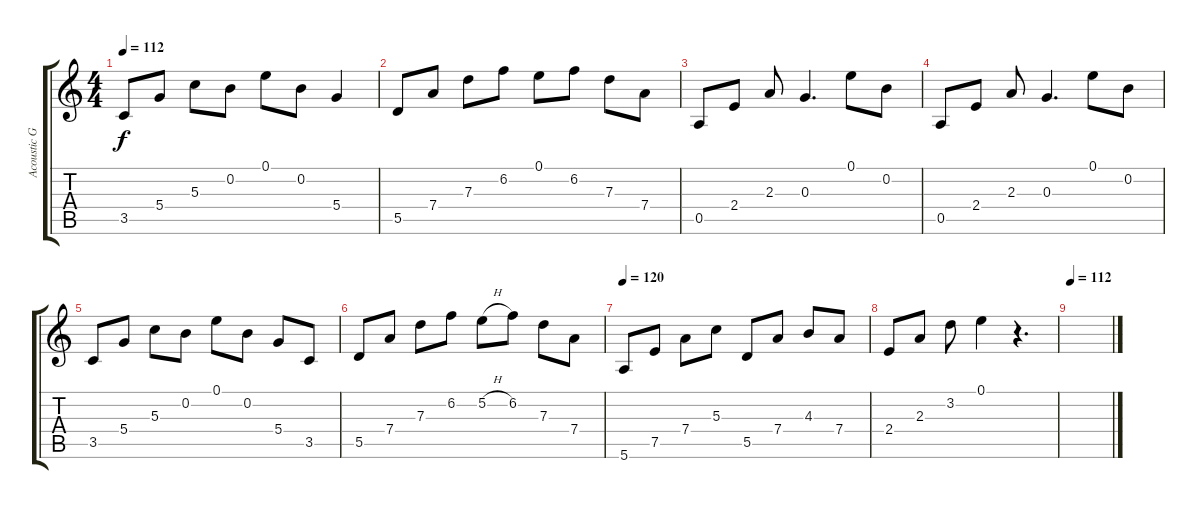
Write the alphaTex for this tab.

\track ("Acoustic G." "Acoustic G") {instrument acousticguitarsteel}
\staff {score tabs}
\tuning (E4 B3 G3 D3 A2 E2) {hide}
\ts (4 4)
\tempo 112
\clef g2
\ks c
3.5.8{dy f} 5.4.8 5.3.8 0.2.8 0.1.8 0.2.8 5.4.4 |
5.5.8 7.4.8 7.3.8 6.2.8 0.1.8 6.2.8 7.3.8 7.4.8 |
0.5.8 2.4.8 2.3.8 0.3.4{d} 0.1.8 0.2.8 |
0.5.8 2.4.8 2.3.8 0.3.4{d} 0.1.8 0.2.8 |
3.5.8 5.4.8 5.3.8 0.2.8 0.1.8 0.2.8 5.4.8 3.5.8 |
5.5.8 7.4.8 7.3.8 6.2.8 5.2{h}.8 6.2.8 7.3.8 7.4.8 |
\tempo 120
5.6.8 7.5.8 7.4.8 5.3.8 5.5.8 7.4.8 4.3.8 7.4.8 |
2.4.8 2.3.8 3.2.8 0.1.4 r.4{d} |
\tempo 112
